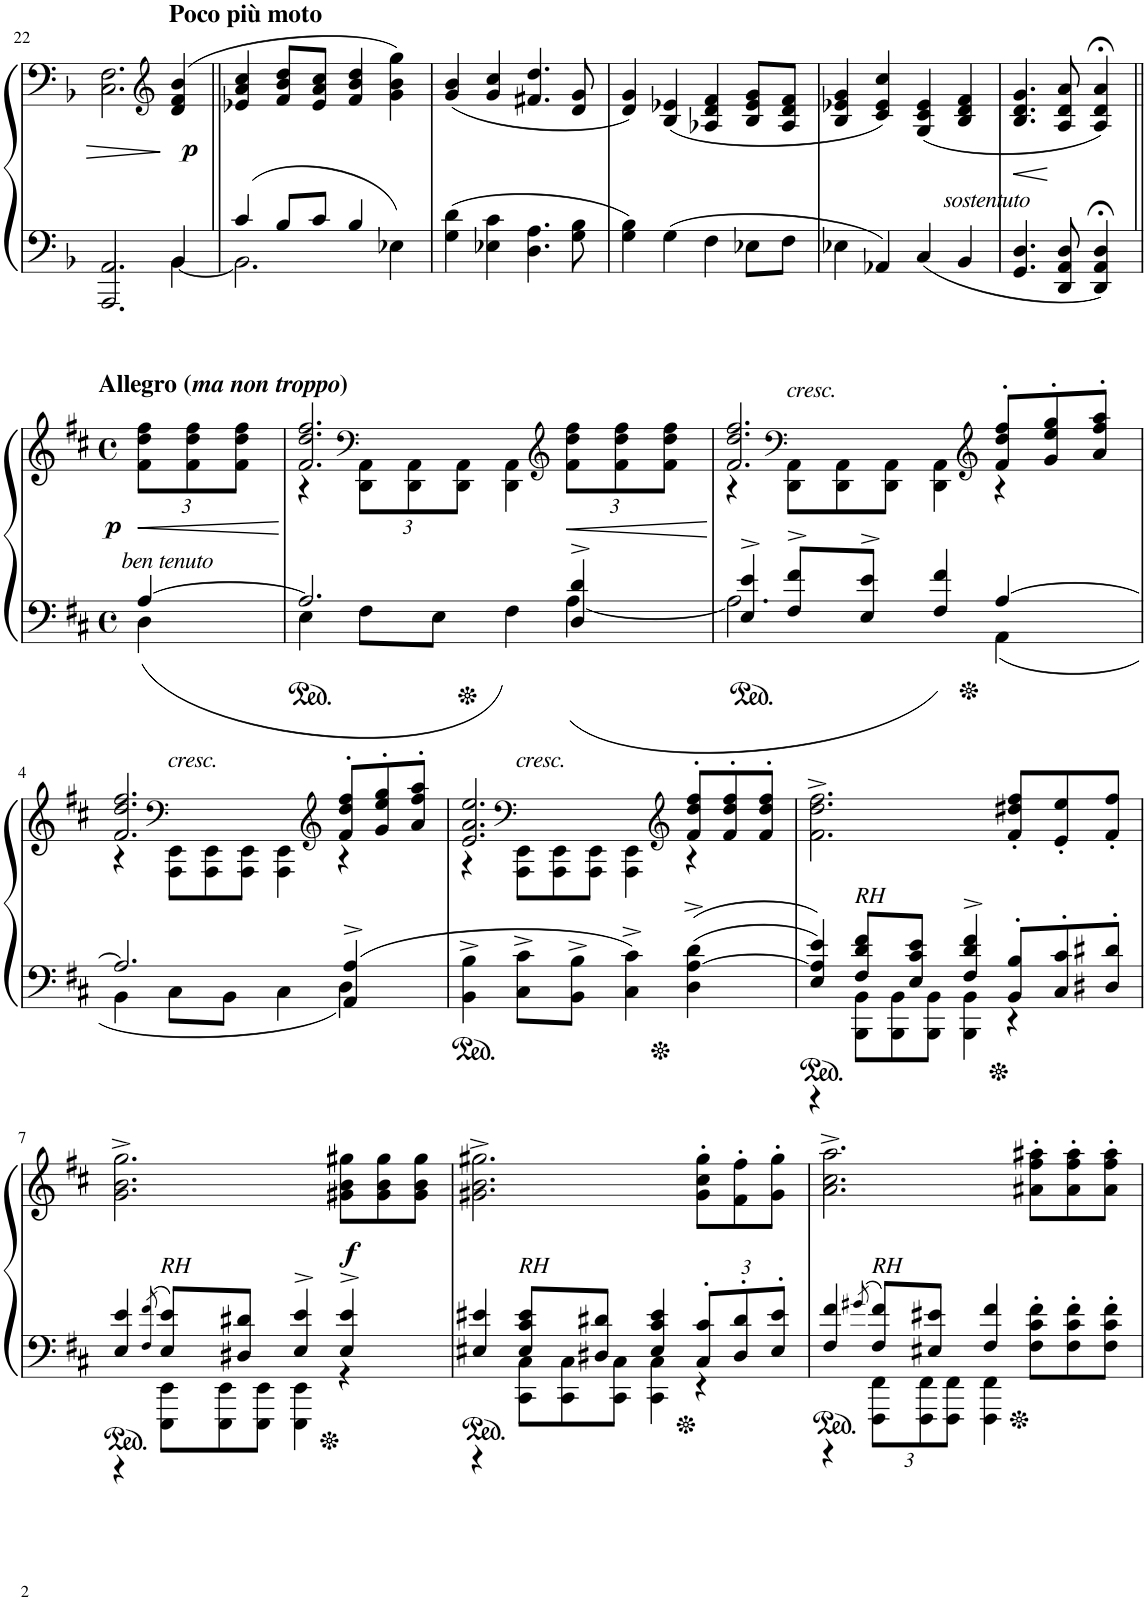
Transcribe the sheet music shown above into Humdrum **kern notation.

**kern	**kern	**dynam
*part1	*part1	*part1
*staff2	*staff1	*staff1/2
*I"Piano	*	*
*I'Pno	*	*
!!LO:PB:g=z
*clefF4	*clefF4	*
*k[b-]	*k[b-]	*
*M4/4	*M4/4	*
*met(c)	*met(c)	*
=22	=22	=22
*^	*	*
2.AA/	2.AAA/	2.C\ 2.F\	.
*	*	*clefG2	*
!	!	!LO:TX:a:B:t=Poco più moto	!
!	!	!	!LO:DY:b
4BB-/	[4BB-\	(4d/ 4f/ 4b-/	p
=23||	=23||	=23||	=23||
4c/	2.BB-\]	4e-X/ 4a/ 4cc/	.
8B-/L	.	8f/ 8b-/ 8dd/L	.
8c/J	.	8e-/ 8a/ 8cc/J	.
4B-/	.	4f/ 4b-/ 4dd/	.
4E-X\	4ryy	4g\ 4b-\ 4gg\)	.
*v	*v	*	*
=24	=24	=24
4G\ 4d\	(4g/ 4b-/	.
4E-X\ 4c\	4g/ 4cc/	.
4.D\ 4.A\	4.f#X/ 4.dd/	.
8G\ 8B-\	8d/ 8g/	.
=25	=25	=25
4G\ 4B-\	4d/ 4g/)	.
4G\	(4B-/ 4e-X/	.
4F\	4A-X/ 4d/ 4f/	.
8E-X\L	8B-/ 8e-/ 8g/L	.
8F\J	8A-/ 8d/ 8f/J	.
=26	=26	=26
4E-X\	4B-/ 4e-X/ 4g/	.
4AA-X/	4c/ 4e-/ 4cc/)	.
4C/	(4G/ 4c/ 4e-/	.
!LO:TX:a:i:t=sostentuto	!	!
4BB-/	4B-/ 4d/ 4f/	.
=27	=27	=27
!	!	!LO:HP:b
4.GG/ 4.D/	4.B-/ 4.d/ 4.g/	<
8DD/ 8AA/ 8D/	8A/ 8d/ 8a/	[
4DD/;< 4AA/;< 4D/;<	4A/;< 4d/;< 4a/;<)	.
!!LO:LB:g=z
=1||	=1||	=1||
*k[f#c#]	*k[f#c#]	*
*M4/4	*M4/4	*
*met(c)	*met(c)	*
*^	*	*
*	*	*Xbrackettup	*
!	!	!LO:TX:a:B:t=Allegro (	!
!	!	!LO:TX:a:i:t=ma non troppo	!
!	!	!LO:TX:a:t=)	!
!LO:TX:a:i:t=ben tenuto	!	!	!
!	!	!	!LO:HP:b
!	!	!	!LO:DY:n=1:b
[4A/	4D\	12f#\ 12dd\ 12ff#\L	< p
.	.	12f#\ 12dd\ 12ff#\	.
.	.	12f#\ 12dd\ 12ff#\J	.
*v	*v	*	*
.	.	[
=2	=2	=2
*^	*^	*
2.A/]	4E\	2.f#/ 2.dd/ 2.ff#/	4r	.
*	*	*clefF4	*	*
.	8F#\L	.	12DD\ 12AA\L	.
.	.	.	12DD\ 12AA\	.
.	8E\J	.	.	.
.	.	.	12DD\ 12AA\J	.
.	4F#\	.	4DD\ 4AA\	.
*	*	*clefG2	*	*
!	!	!	!	!LO:HP:b
4D/^ 4d/^	[4A\	12f#\ 12dd\ 12ff#\L	4ryy	<
.	.	12f#\ 12dd\ 12ff#\	.	.
.	.	12f#\ 12dd\ 12ff#\J	.	.
*v	*v	*	*	*
*	*v	*v	*
.	.	[
=3	=3	=3
*^	*^	*
4E/^ 4e/^	2.A\]	2.f#/ 2.dd/ 2.ff#/	4r	.
*	*	*clefF4	*	*
!	!	!	!LO:TX:a:i:t=cresc.	!
8F#/^ 8f#/^L	.	.	12DD\ 12AA\L	.
.	.	.	12DD\ 12AA\	.
8E/^ 8e/^J	.	.	.	.
.	.	.	12DD\ 12AA\J	.
4F#/ 4f#/	.	.	4DD\ 4AA\	.
*	*	*clefG2	*	*
[4A/	4AA\	12f#/' 12dd/' 12ff#/'L	4r	.
.	.	12g/' 12ee/' 12gg/'	.	.
.	.	12a/' 12ff#/' 12aa/'J	.	.
!!LO:LB:g=z	!!
=4	=4	=4	=4	=4
2.A/]	4BB\	2.f#/ 2.dd/ 2.ff#/	4r	.
*	*	*clefF4	*	*
!	!	!	!LO:TX:a:i:t=cresc.	!
.	8C#\L	.	12AAA\ 12EE\L	.
.	.	.	12AAA\ 12EE\	.
.	8BB\J	.	.	.
.	.	.	12AAA\ 12EE\J	.
.	4C#\	.	4AAA\ 4EE\	.
*	*	*clefG2	*	*
4AA/^ 4A/^	4D\	12f#/' 12dd/' 12ff#/'L	4r	.
.	.	12g/' 12ee/' 12gg/'	.	.
.	.	12a/' 12ff#/' 12aa/'J	.	.
*v	*v	*	*	*
=5	=5	=5	=5
4BB\^ 4B\^	2.e/ 2.a/ 2.ee/	4r	.
*	*clefF4	*	*
!	!	!LO:TX:a:i:t=cresc.	!
8C#\^ 8c#\^L	.	12AAA\ 12EE\L	.
.	.	12AAA\ 12EE\	.
8BB\^ 8B\^J	.	.	.
.	.	12AAA\ 12EE\J	.
4C#\^ 4c#\^	.	4AAA\ 4EE\	.
*	*clefG2	*	*
4D\^ [4A\^ 4d\^	12f#/' 12dd/' 12ff#/'L	4r	.
.	12f#/' 12dd/' 12ff#/'	.	.
.	12f#/' 12dd/' 12ff#/'J	.	.
*	*v	*v	*
=6	=6	=6
*^	*	*
4E/ 4A/] 4e/	4r	2.f#\^ 2.dd\^ 2.ff#\^	.
*	*Xbrackettup	*	*
!LO:TX:a:i:t=RH	!	!	!
8F#/ 8d/ 8f#/L	12BBB\ 12BB\L	.	.
.	12BBB\ 12BB\	.	.
8E/ 8c#/ 8e/J	.	.	.
.	12BBB\ 12BB\J	.	.
4F#/^ 4d/^ 4f#/^	4BBB\ 4BB\	.	.
12BB/' 12B/'L	4r	12f#/' 12dd#X/' 12ff#/'L	.
12C#/' 12c#/'	.	12e/' 12ee/'	.
12D#X/' 12d#X/'J	.	12f#/' 12ff#/'J	.
!!LO:LB:g=z
=7	=7	=7	=7
4E/ 4e/	4r	2.g\^ 2.b\^ 2.gg\^	.
8qF#/ 8qf#/	.	.	.
!LO:TX:a:i:t=RH	!	!	!
8E/ 8e/L	12EEE\ 12EE\L	.	.
.	12EEE\ 12EE\	.	.
8D#X/ 8d#X/J	.	.	.
.	12EEE\ 12EE\J	.	.
4E/^ 4e/^	4EEE\ 4EE\	.	.
!	!	!	!LO:DY:b
4E/^ 4e/^	4r	12g#X\ 12b\ 12gg#X\L	f
.	.	12g#\ 12b\ 12gg#\	.
.	.	12g#\ 12b\ 12gg#\J	.
=8	=8	=8	=8
4E#X/ 4e#X/	4r	2.g#X\^ 2.b\^ 2.gg#X\^	.
!LO:TX:a:i:t=RH	!	!	!
8E#/ 8c#/ 8e#/L	12CC#\ 12C#\L	.	.
.	12CC#\ 12C#\	.	.
8D#X/ 8d#X/J	.	.	.
.	12CC#\ 12C#\J	.	.
4E#/ 4c#/ 4e#/	4CC#\ 4C#\	.	.
12C#/' 12c#/'L	4r	12g#\' 12cc#\' 12gg#\'L	.
12D#/' 12d#/'	.	12f#\' 12ff#\'	.
12E#/' 12e#/'J	.	12g#\' 12gg#\'J	.
=9	=9	=9	=9
4F#/ 4f#/	4r	2.a\^ 2.cc#\^ 2.aa\^	.
8qg#X/	.	.	.
!LO:TX:a:i:t=RH	!	!	!
8F#/ 8f#/L	12FFF#\ 12FF#\L	.	.
.	12FFF#\ 12FF#\	.	.
8E#X/ 8e#X/J	.	.	.
.	12FFF#\ 12FF#\J	.	.
4F#/ 4f#/	4FFF#\ 4FF#\	.	.
4ryy	12F#\'> 12c#\'> 12f#\'>L	12a#X\' 12ff#\' 12aa#X\'L	.
.	12F#\'> 12c#\'> 12f#\'>	12a#\' 12ff#\' 12aa#\'	.
.	12F#\'> 12c#\'> 12f#\'>J	12a#\' 12ff#\' 12aa#\'J	.
*v	*v	*	*
=	=	=
*-	*-	*-
